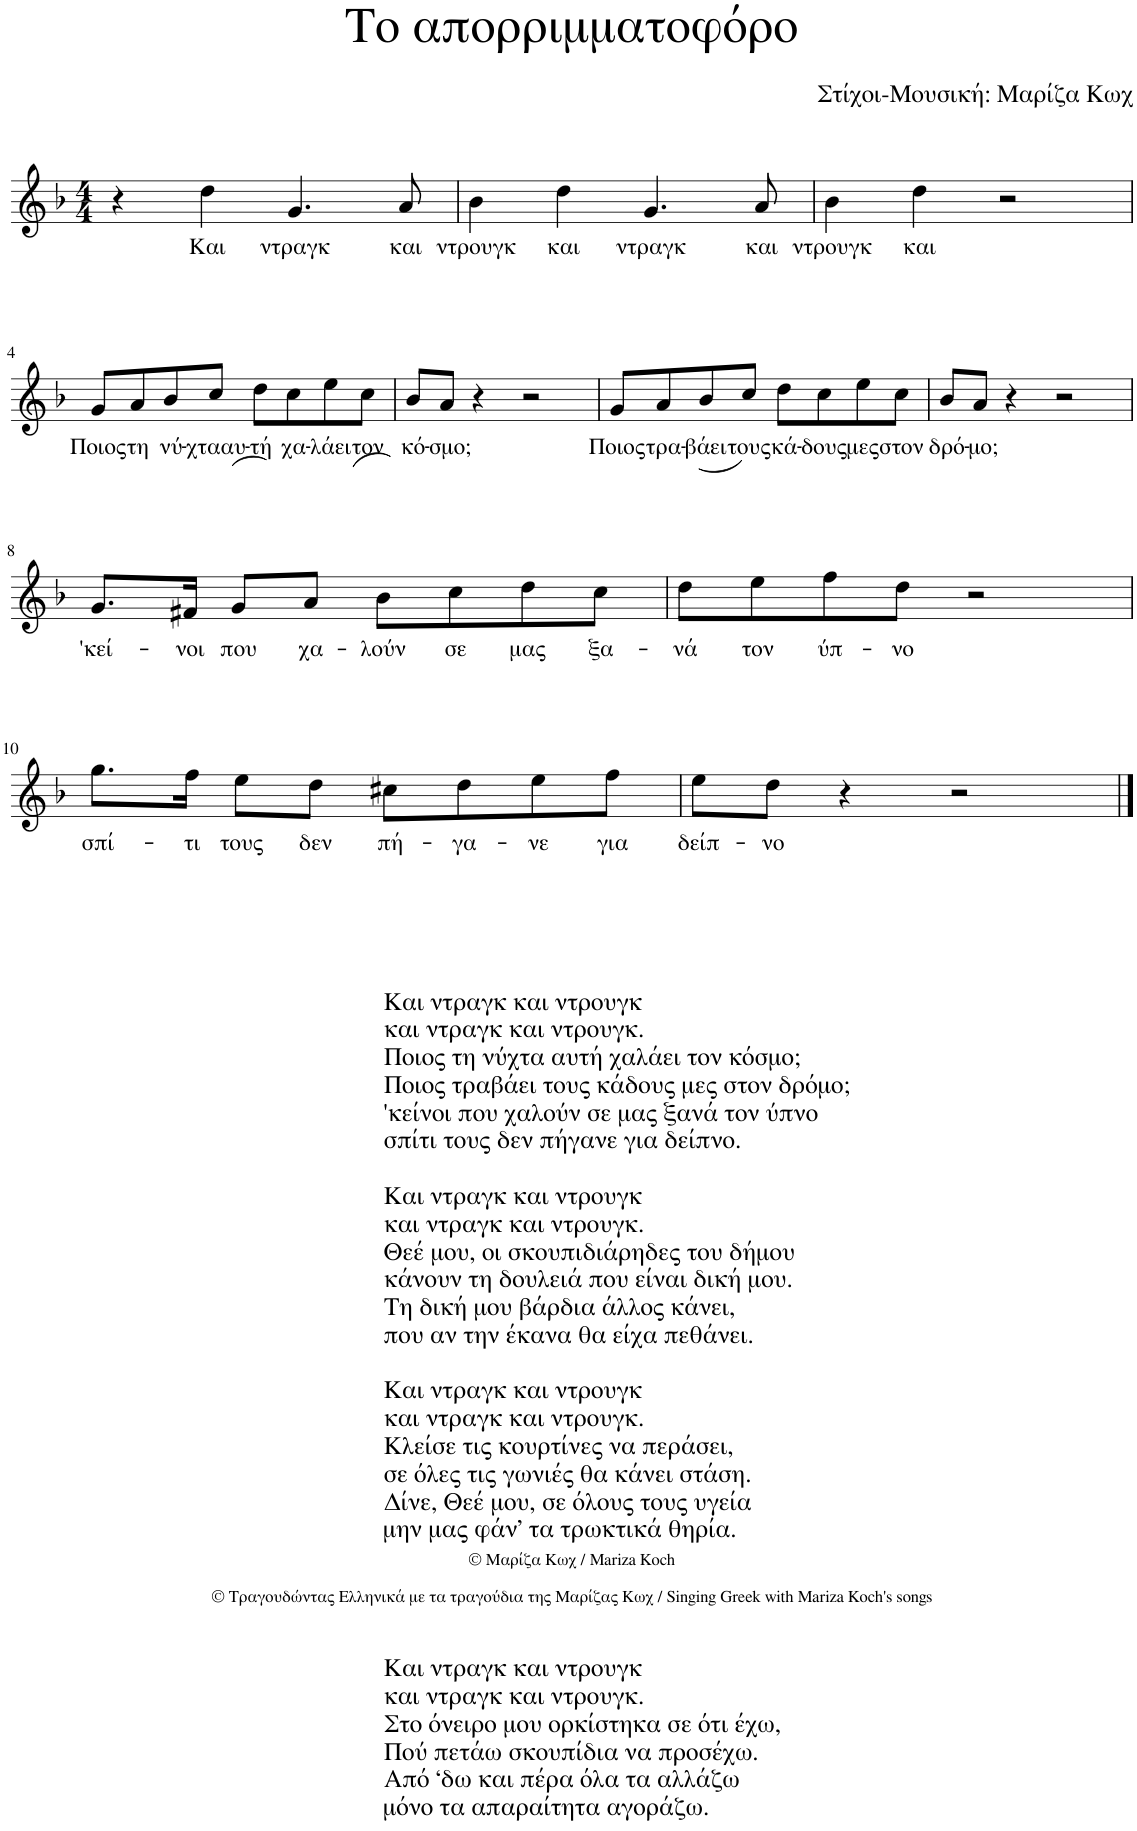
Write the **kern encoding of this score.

**kern	**text
*part1	*part1
*staff1	*staff1
*I"Πιάνο	*
*clefG2	*
*k[b-]	*
*M4/4	*
=1	=1
4r	.
!	!LO:LY:b
4dd\	Και
!	!LO:LY:b
4.g/	ντραγκ
!	!LO:LY:b
8a/	και
=2	=2
!	!LO:LY:b
4b-\	ντρουγκ
!	!LO:LY:b
4dd\	και
!	!LO:LY:b
4.g/	ντραγκ
!	!LO:LY:b
8a/	και
=3	=3
!	!LO:LY:b
4b-\	ντρουγκ
!	!LO:LY:b
4dd\	και
2r	.
!!LO:LB:g=z
=4	=4
!	!LO:LY:b
8g/L	Ποιος
!	!LO:LY:b
8a/	τη
!	!LO:LY:b
8b-/	νύ-
!	!LO:LY:b
(8cc/J	-χτααυ-
!	!LO:LY:b
8dd\L)	-τή
!	!LO:LY:b
(8cc\	χα-
!	!LO:LY:b
8ee\)	-λάει
!	!LO:LY:b
8cc\J	τον
=5	=5
!	!LO:LY:b
8b-/L	κό-
!	!LO:LY:b
8a/J	-σμο;
4r	.
2r	.
=6	=6
!	!LO:LY:b
8g/L	Ποιος
!	!LO:LY:b
8a/	τρα-
!	!LO:LY:b
(8b-/	-βάει
!	!LO:LY:b
8cc/J)	τους
!	!LO:LY:b
8dd\L	κά-
!	!LO:LY:b
8cc\	-δους
!	!LO:LY:b
8ee\	μες
!	!LO:LY:b
8cc\J	στον
=7	=7
!	!LO:LY:b
8b-/L	δρό-
!	!LO:LY:b
8a/J	-μο;
4r	.
2r	.
!!LO:LB:g=z
=8	=8
!	!LO:LY:b
8.g/L	'κεί-
!	!LO:LY:b
16f#X/Jk	-νοι
!	!LO:LY:b
8g/L	που
!	!LO:LY:b
8a/J	χα-
!	!LO:LY:b
8b-\L	-λούν
!	!LO:LY:b
8cc\	σε
!	!LO:LY:b
8dd\	μας
!	!LO:LY:b
8cc\J	ξα-
=9	=9
!	!LO:LY:b
8dd\L	-νά
!	!LO:LY:b
8ee\	τον
!	!LO:LY:b
8ff\	ύπ-
!	!LO:LY:b
8dd\J	-νο
2r	.
!!LO:LB:g=z
=10	=10
!	!LO:LY:b
8.gg\L	σπί-
!	!LO:LY:b
16ff\Jk	-τι
!	!LO:LY:b
8ee\L	τους
!	!LO:LY:b
8dd\J	δεν
!	!LO:LY:b
8cc#X\L	πή-
!	!LO:LY:b
8dd\	-γα-
!	!LO:LY:b
8ee\	-νε
!	!LO:LY:b
8ff\J	για
=11	=11
!	!LO:LY:b
8ee\L	δείπ-
!LO:TX:b:t=Και ντραγκ και ντρουγκ	!
!LO:TX:b:t=και ντραγκ και ντρουγκ.	!
!LO:TX:b:t=Ποιος τη νύχτα αυτή χαλάει τον κόσμο;	!
!LO:TX:b:t=Ποιος τραβάει τους κάδους μες στον δρόμο;	!
!LO:TX:b:t='κείνοι που χαλούν σε μας ξανά τον ύπνο	!
!LO:TX:b:t=σπίτι τους δεν πήγανε για δείπνο.	!
!LO:TX:b:t=Και ντραγκ και ντρουγκ	!
!LO:TX:b:t=και ντραγκ και ντρουγκ.	!
!LO:TX:b:t=Θεέ μου, οι σκουπιδιάρηδες του δήμου	!
!LO:TX:b:t=κάνουν τη δουλειά που είναι δική μου.	!
!LO:TX:b:t=Τη δική μου βάρδια άλλος κάνει,	!
!LO:TX:b:t=που αν την έκανα θα είχα πεθάνει.	!
!LO:TX:b:t=Και ντραγκ και ντρουγκ	!
!LO:TX:b:t=και ντραγκ και ντρουγκ.	!
!LO:TX:b:t=Κλείσε τις κουρτίνες να περάσει,	!
!LO:TX:b:t=σε όλες τις γωνιές θα κάνει στάση.	!
!LO:TX:b:t=Δίνε, Θεέ μου, σε όλους τους υγεία	!
!LO:TX:b:t=μην μας φάν’ τα τρωκτικά θηρία.	!
!LO:TX:b:t=Και ντραγκ και ντρουγκ	!
!LO:TX:b:t=και ντραγκ και ντρουγκ.	!
!LO:TX:b:t=Στο όνειρο μου ορκίστηκα σε ότι έχω,	!
!LO:TX:b:t=Πού πετάω σκουπίδια να προσέχω.	!
!LO:TX:b:t=Από ‘δω και πέρα όλα τα αλλάζω	!
!LO:TX:b:t=μόνο τα απαραίτητα αγοράζω.	!
!	!LO:LY:b
8dd\J	-νο
4r	.
2r	.
==	==
*-	*-
